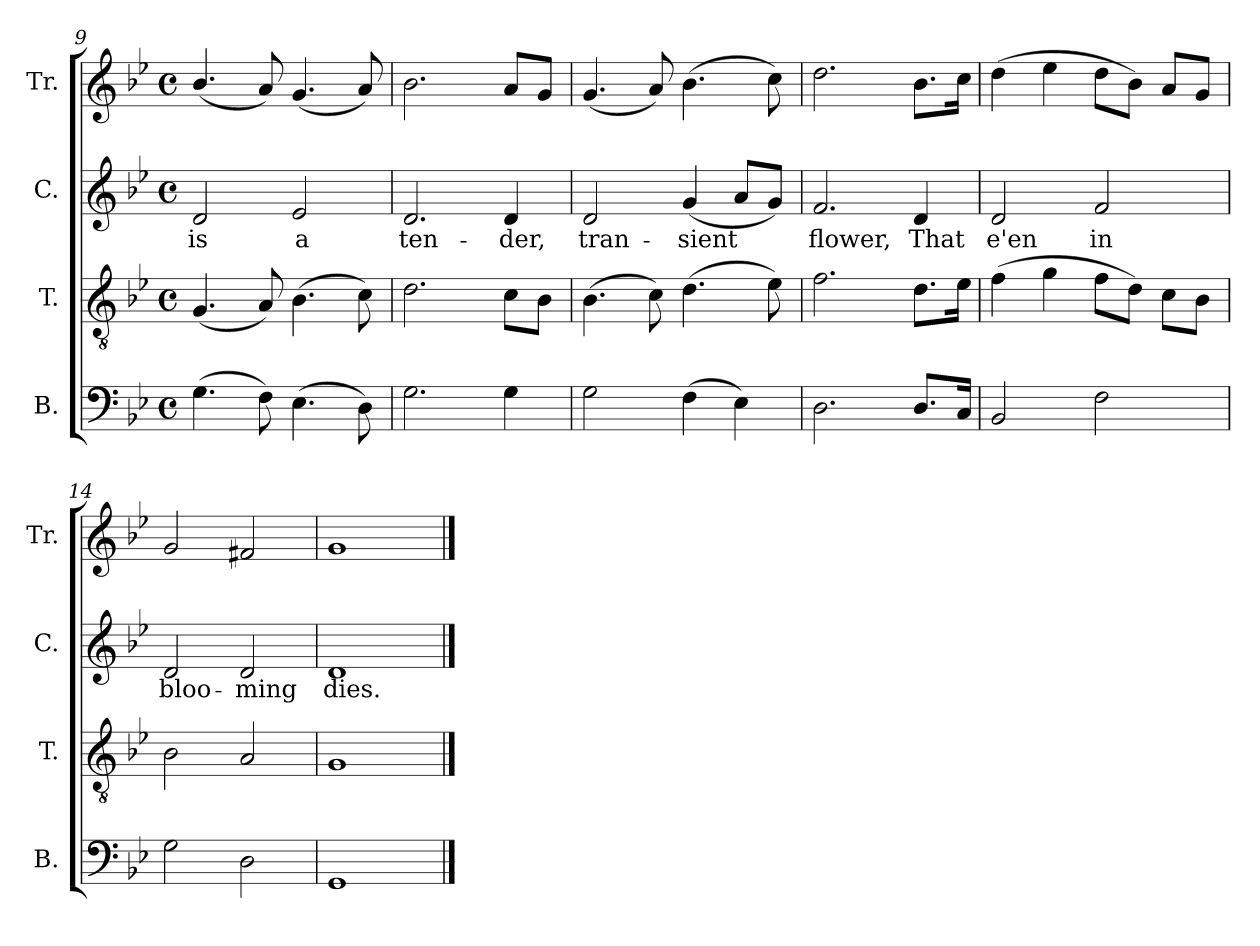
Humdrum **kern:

**kern	**kern	**kern	**text	**kern
*part4	*part3	*part2	*part2	*part1
*staff4	*staff3	*staff2	*staff2	*staff1
*I"B.	*I"T.	*I"C.	*	*I"Tr.
*I'B.	*I'T.	*I'C.	*	*I'Tr.
!!LO:LB:g=z
*clefF4	*clefGv2	*clefG2	*	*clefG2
*k[b-e-]	*k[b-e-]	*k[b-e-]	*	*k[b-e-]
*M4/4	*M4/4	*M4/4	*	*M4/4
*met(c)	*met(c)	*met(c)	*	*met(c)
=9	=9	=9	=9	=9
(4.G\	(4.G/	2d/	is	(4.b-/
8F\)	8A/)	.	.	8a/)
(4.E-\	(4.B-\	2e-/	a	(4.g/
8D\)	8c\)	.	.	8a/)
=10	=10	=10	=10	=10
2.G\	2.d\	2.d/	ten-	2.b-\
4G\	8c\L	4d/	-der,	8a/L
.	8B-\J	.	.	8g/J
=11	=11	=11	=11	=11
2G\	(4.B-\	2d/	tran-	(4.g/
.	8c\)	.	.	8a/)
(4F\	(4.d\	(4g/	-sient	(4.b-\
4E-\)	.	8a/L	.	.
.	8e-\)	8g/J)	.	8cc\)
=12	=12	=12	=12	=12
2.D\	2.f\	2.f/	flower,	2.dd\
8.D/L	8.d\L	4d/	That	8.b-\L
16C/Jk	16e-\Jk	.	.	16cc\Jk
=13	=13	=13	=13	=13
2BB-/	(4f\	2d/	e'en	(4dd\
.	4g\	.	.	4ee-\
2F\	8f\L	2f/	in	8dd\L
.	8d\J)	.	.	8b-\J)
.	8c\L	.	.	8a/L
.	8B-\J	.	.	8g/J
=14	=14	=14	=14	=14
2G\	2B-\	2d/	bloo-	2g/
2D\	2A/	2d/	-ming	2f#X/
=15	=15	=15	=15	=15
1GG	1G	1d	dies.	1g
==	==	==	==	==
*-	*-	*-	*-	*-
